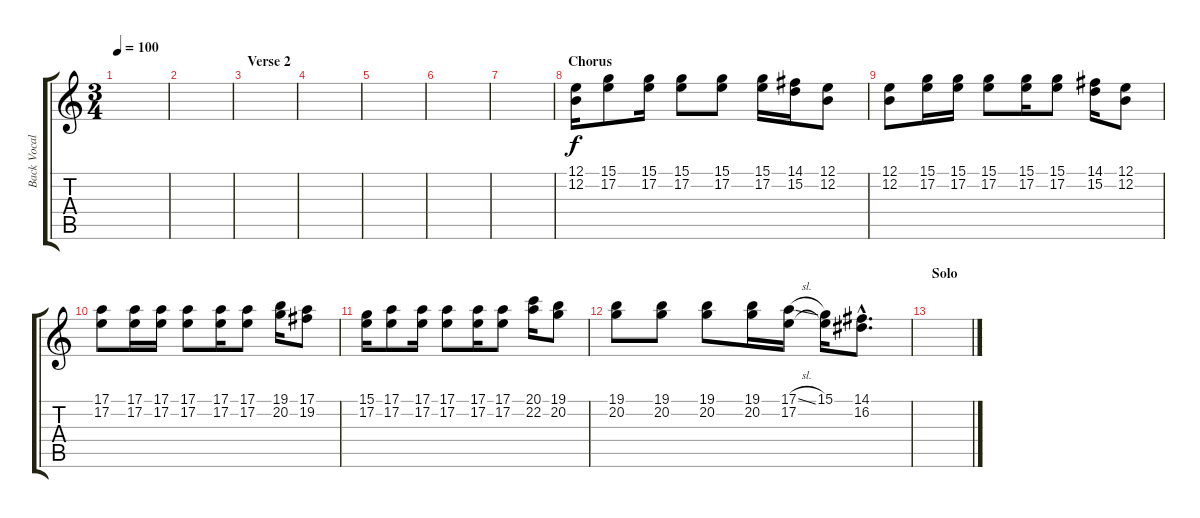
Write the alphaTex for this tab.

\track ("Back Vocals" "Back Vocal") {instrument sopranosax}
\staff {score tabs}
\tuning (E4 B3 G3 D3 A2 E2) {hide}
\ts (3 4)
\tempo 100
\clef g2
\ks c
|
|
\section ("" "Verse 2")
|
|
|
|
|
\section ("" "Chorus")
(12.1 12.2).16 (15.1 17.2).8 (15.1 17.2).16 (15.1 17.2).8 (15.1 17.2).8 (15.1 17.2).16 (14.1 15.2).16 (12.1 12.2).8 |
(12.1 12.2).8 (15.1 17.2).16 (15.1 17.2).16 (15.1 17.2).8 (15.1 17.2).16 (15.1 17.2).8 (14.1 15.2).16 (12.1 12.2).8 |
(17.1 17.2).8 (17.1 17.2).16 (17.1 17.2).16 (17.1 17.2).8 (17.1 17.2).16 (17.1 17.2).8 (19.1 20.2).16 (17.1 19.2).8 |
(15.1 17.2).16 (17.1 17.2).8 (17.1 17.2).16 (17.1 17.2).8 (17.1 17.2).16 (17.1 17.2).8 (20.1 22.2).16 (19.1 20.2).8 |
(19.1 20.2).8 (19.1 20.2).8 (19.1 20.2).8 (19.1 20.2).16 (17.1{sl} 17.2).16 (15.1 17.2{t}).16 (14.1{hac} 16.2{hac}).8{d} |
\section ("" "Solo")
